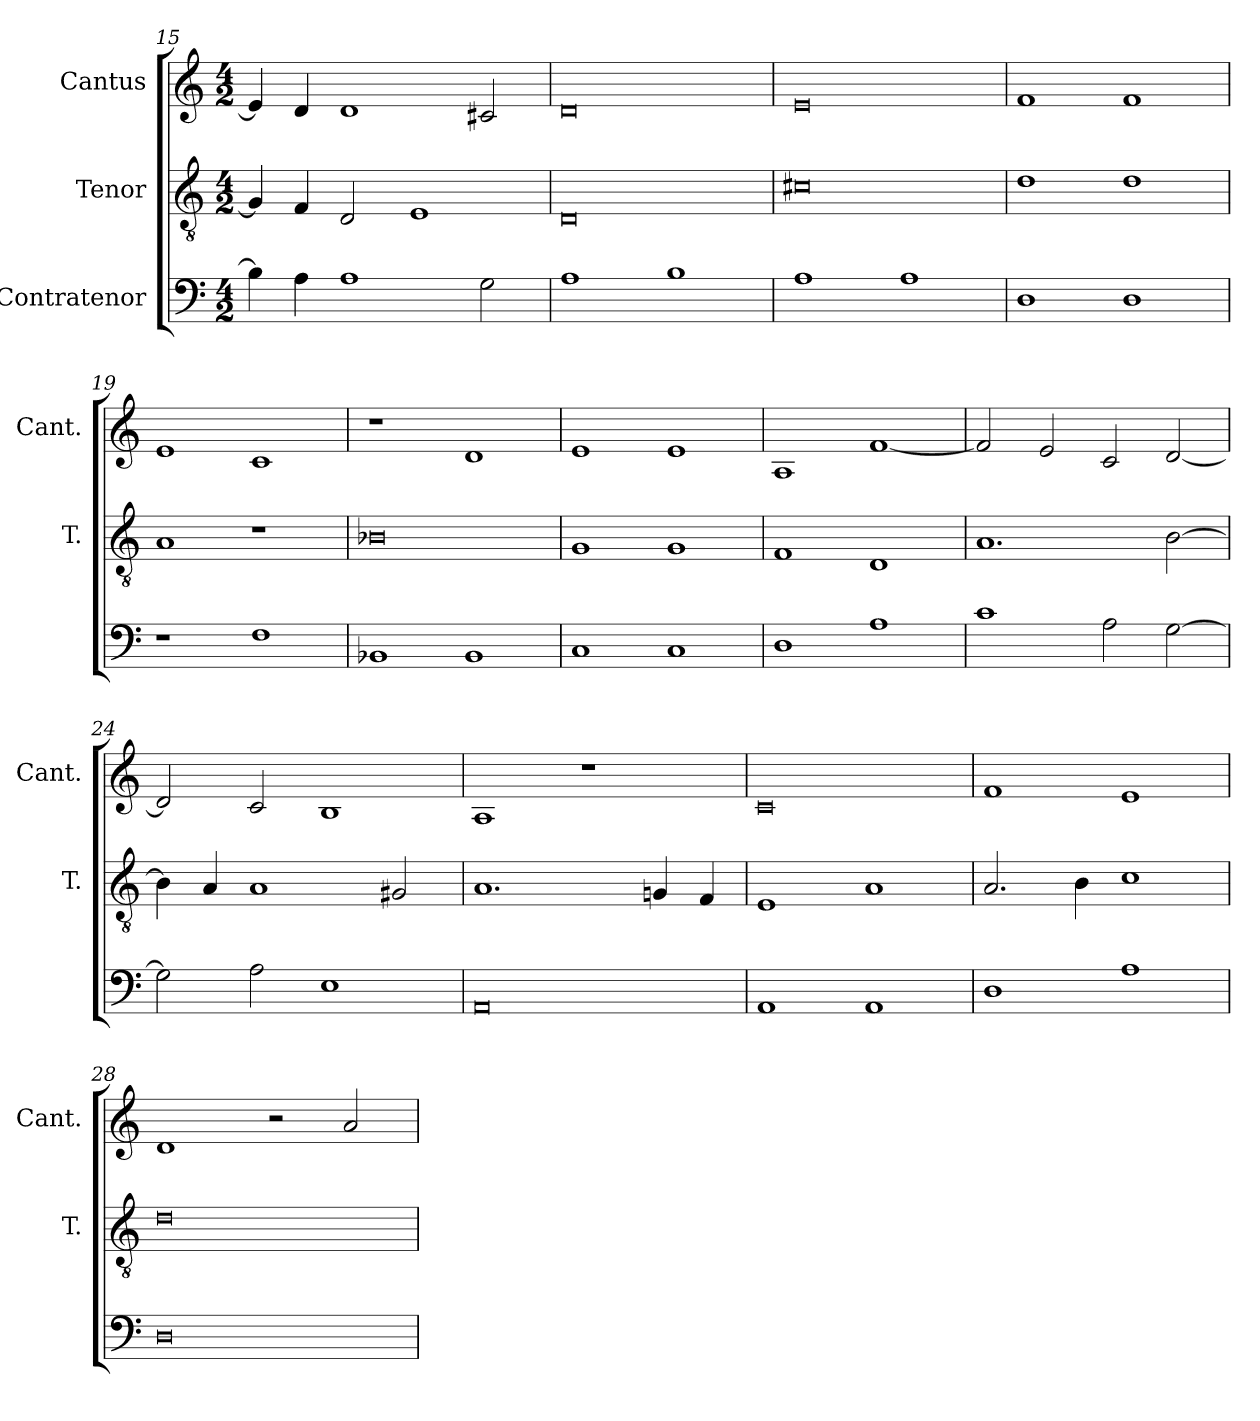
**kern	**kern	**kern
*part3	*part2	*part1
*staff3	*staff2	*staff1
*I"Contratenor	*I"Tenor	*I"Cantus
*	*I'T.	*I'Cant.
*clefF4	*clefGv2	*clefG2
*	*ITrd7c12	*
*k[]	*k[]	*k[]
*C:	*C:	*C:
*M4/2	*M4/2	*M4/2
=15	=15	=15
4B\]	4GG/]	4e/]
4A\	4FF/	4d/
1A\	2DD/	1d/
.	1EE/	.
2G\	.	2c#X/
=16	=16	=16
1A\	0DD/	0d/
1B\	.	.
=17	=17	=17
1A\	0C#X\	0e/
1A\	.	.
=18	=18	=18
1D\	1D\	1f/
1D\	1D\	1f/
=19	=19	=19
1r	1AA/	1e/
1F\	1r	1c/
=20	=20	=20
1BB-X/	0BB-X\	1r
1BB-/	.	1d/
=21	=21	=21
1C/	1GG/	1e/
1C/	1GG/	1e/
=22	=22	=22
1D\	1FF/	1A/
1A\	1DD/	[1f/
=23	=23	=23
1c\	1.AA/	2f/]
.	.	2e/
2A\	.	2c/
[2G\	[2BB\	[2d/
=24	=24	=24
2G\]	4BB\]	2d/]
.	4AA/	.
2A\	1AA/	2c/
1E\	.	1B/
.	2GG#X/	.
=25	=25	=25
0AA/	1.AA/	1A/
.	.	1r
.	4GGn/	.
.	4FF/	.
=26	=26	=26
1AA/	1EE/	0c/
1AA/	1AA/	.
=27	=27	=27
1D\	2.AA/	1f/
.	4BB\	.
1A\	1C\	1e/
=28	=28	=28
0D\	0D\	1d/
.	.	2r
.	.	2a/
=	=	=
*-	*-	*-
